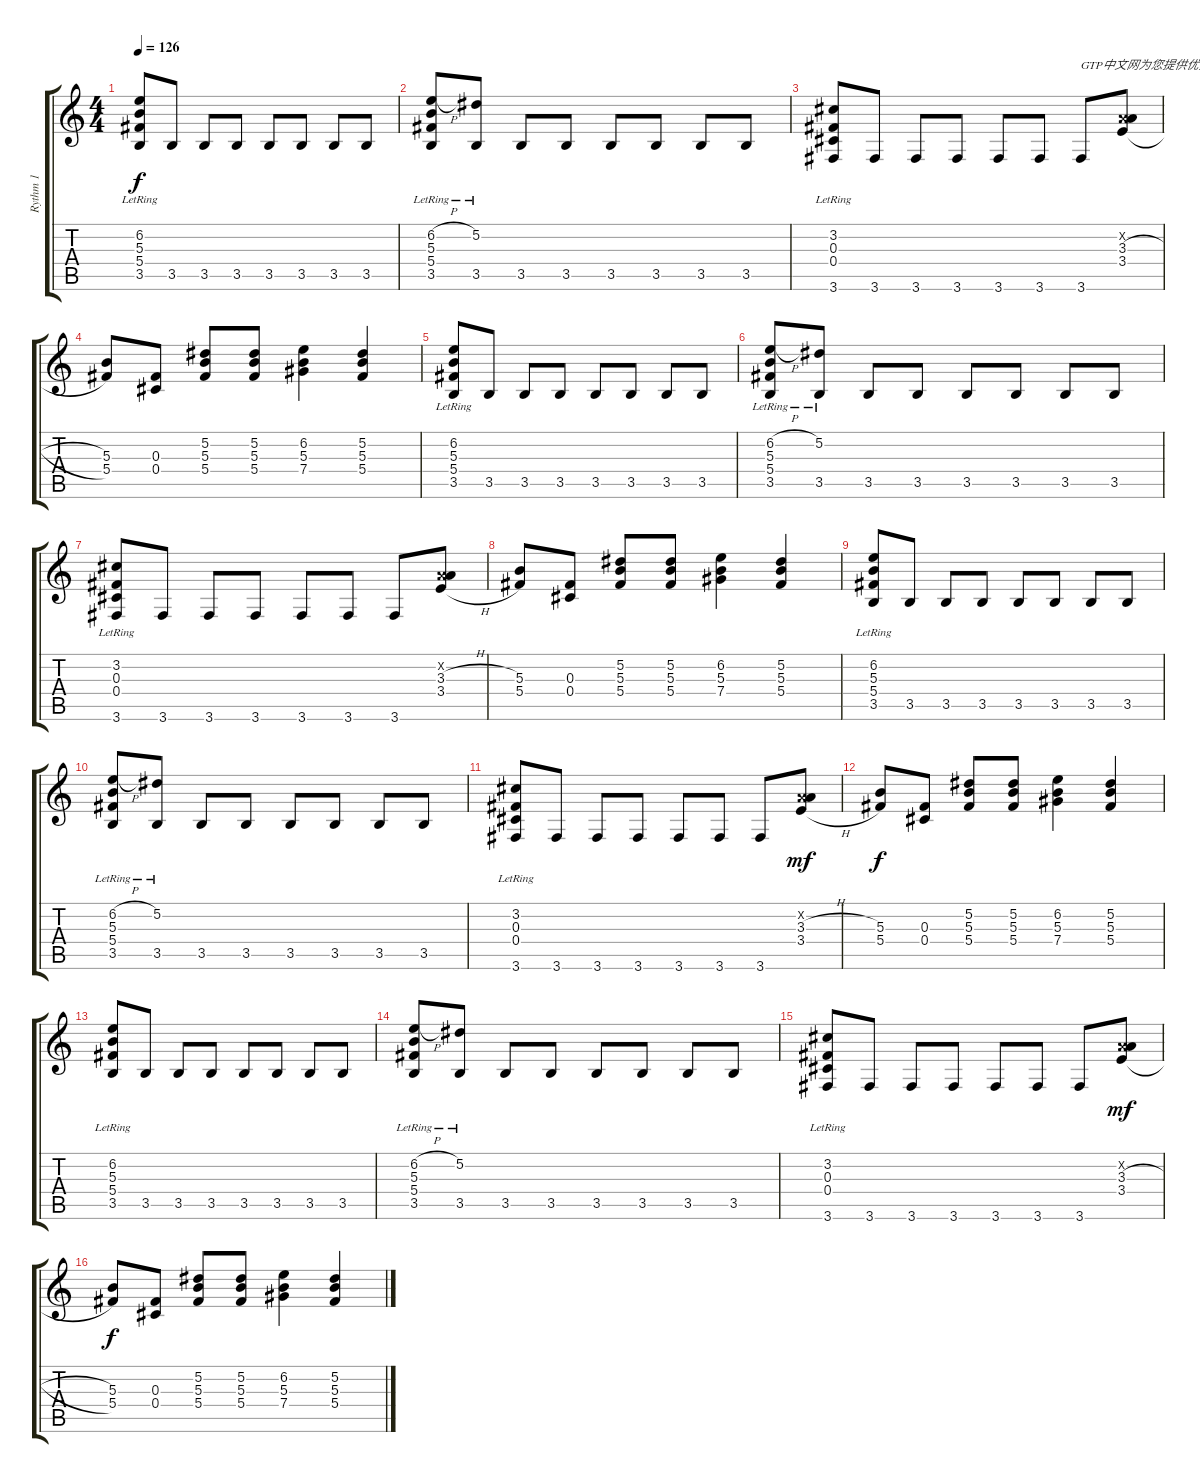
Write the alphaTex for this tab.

\track ("Rythm 1" "Rythm 1") {instrument overdrivenguitar}
\staff {score tabs}
\tuning (Eb4 Bb3 Gb3 Db3 Ab2 Eb2) {hide}
\ts (4 4)
\tempo 126
\clef g2
\ks c
(6.2{lr} 5.3{lr} 5.4{lr} 3.5).8{dy f instrument overdrivenguitar} 3.5.8 3.5.8 3.5.8 3.5.8 3.5.8 3.5.8 3.5.8 |
(6.2{h} 5.3{lr} 5.4{lr} 3.5).8 (5.2{lr} 3.5).8 3.5.8 3.5.8 3.5.8 3.5.8 3.5.8 3.5.8 |
(3.2{lr} 0.3{lr} 0.4{lr} 3.6).8 3.6.8 3.6.8 3.6.8 3.6.8 3.6.8 3.6.8{txt "GTP中文网为您提供优秀的谱子"} (-1.2{x} 3.3{h} 3.4{h}).8 |
(5.3 5.4).8 (0.3 0.4).8 (5.2 5.3 5.4).8 (5.2 5.3 5.4).8 (6.2 5.3 7.4).4 (5.2 5.3 5.4).4 |
(6.2{lr} 5.3{lr} 5.4{lr} 3.5).8 3.5.8 3.5.8 3.5.8 3.5.8 3.5.8 3.5.8 3.5.8 |
(6.2{h} 5.3{lr} 5.4{lr} 3.5).8 (5.2{lr} 3.5).8 3.5.8 3.5.8 3.5.8 3.5.8 3.5.8 3.5.8 |
(3.2{lr} 0.3{lr} 0.4{lr} 3.6).8 3.6.8 3.6.8 3.6.8 3.6.8 3.6.8 3.6.8 (-1.2{x} 3.3{h} 3.4{h}).8 |
(5.3 5.4).8 (0.3 0.4).8 (5.2 5.3 5.4).8 (5.2 5.3 5.4).8 (6.2 5.3 7.4).4 (5.2 5.3 5.4).4 |
(6.2{lr} 5.3{lr} 5.4{lr} 3.5).8 3.5.8 3.5.8 3.5.8 3.5.8 3.5.8 3.5.8 3.5.8 |
(6.2{h} 5.3{lr} 5.4{lr} 3.5).8 (5.2{lr} 3.5).8 3.5.8 3.5.8 3.5.8 3.5.8 3.5.8 3.5.8 |
(3.2{lr} 0.3{lr} 0.4{lr} 3.6).8 3.6.8 3.6.8 3.6.8 3.6.8 3.6.8 3.6.8 (-1.2{x} 3.3{h} 3.4{h}).8{dy mf} |
(5.3 5.4).8{dy f} (0.3 0.4).8 (5.2 5.3 5.4).8 (5.2 5.3 5.4).8 (6.2 5.3 7.4).4 (5.2 5.3 5.4).4 |
(6.2{lr} 5.3{lr} 5.4{lr} 3.5).8 3.5.8 3.5.8 3.5.8 3.5.8 3.5.8 3.5.8 3.5.8 |
(6.2{h} 5.3{lr} 5.4{lr} 3.5).8 (5.2{lr} 3.5).8 3.5.8 3.5.8 3.5.8 3.5.8 3.5.8 3.5.8 |
(3.2{lr} 0.3{lr} 0.4{lr} 3.6).8 3.6.8 3.6.8 3.6.8 3.6.8 3.6.8 3.6.8 (-1.2{x} 3.3{h} 3.4{h}).8{dy mf} |
(5.3 5.4).8{dy f} (0.3 0.4).8 (5.2 5.3 5.4).8 (5.2 5.3 5.4).8 (6.2 5.3 7.4).4 (5.2 5.3 5.4).4
